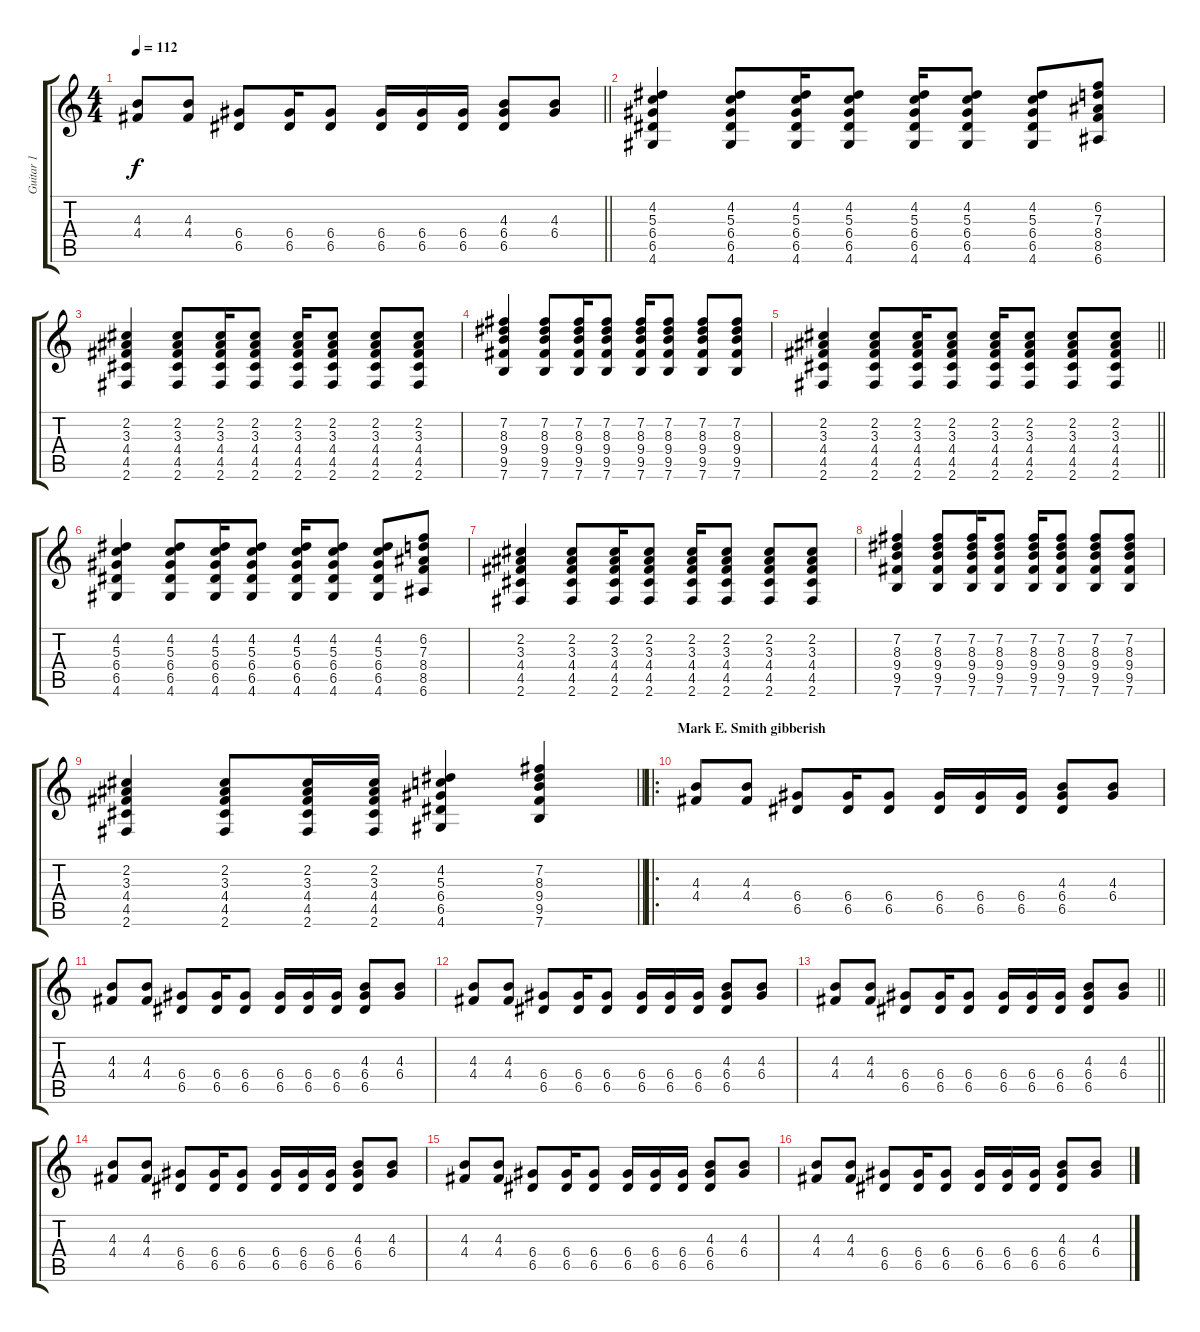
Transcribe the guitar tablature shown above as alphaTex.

\track ("Guitar 1" "Guitar 1") {instrument overdrivenguitar}
\staff {score tabs}
\tuning (E4 B3 G3 D3 A2 E2) {hide}
\ts (4 4)
\tempo 112
\clef g2
\barLineRight lightlight
\ks c
(4.3 4.4).8{dy f} (4.3 4.4).8 (6.4 6.5).8 (6.4 6.5).16 (6.4 6.5).8 (6.4 6.5).16 (6.4 6.5).16 (6.4 6.5).16 (4.3 6.4 6.5).8 (4.3 6.4).8 |
(4.2 5.3 6.4 6.5 4.6).4 (4.2 5.3 6.4 6.5 4.6).8 (4.2 5.3 6.4 6.5 4.6).16 (4.2 5.3 6.4 6.5 4.6).8 (4.2 5.3 6.4 6.5 4.6).16 (4.2 5.3 6.4 6.5 4.6).8 (4.2 5.3 6.4 6.5 4.6).8 (6.2 7.3 8.4 8.5 6.6).8 |
(2.2 3.3 4.4 4.5 2.6).4 (2.2 3.3 4.4 4.5 2.6).8 (2.2 3.3 4.4 4.5 2.6).16 (2.2 3.3 4.4 4.5 2.6).8 (2.2 3.3 4.4 4.5 2.6).16 (2.2 3.3 4.4 4.5 2.6).8 (2.2 3.3 4.4 4.5 2.6).8 (2.2 3.3 4.4 4.5 2.6).8 |
(7.2 8.3 9.4 9.5 7.6).4 (7.2 8.3 9.4 9.5 7.6).8 (7.2 8.3 9.4 9.5 7.6).16 (7.2 8.3 9.4 9.5 7.6).8 (7.2 8.3 9.4 9.5 7.6).16 (7.2 8.3 9.4 9.5 7.6).8 (7.2 8.3 9.4 9.5 7.6).8 (7.2 8.3 9.4 9.5 7.6).8 |
\barLineRight lightlight
(2.2 3.3 4.4 4.5 2.6).4 (2.2 3.3 4.4 4.5 2.6).8 (2.2 3.3 4.4 4.5 2.6).16 (2.2 3.3 4.4 4.5 2.6).8 (2.2 3.3 4.4 4.5 2.6).16 (2.2 3.3 4.4 4.5 2.6).8 (2.2 3.3 4.4 4.5 2.6).8 (2.2 3.3 4.4 4.5 2.6).8 |
(4.2 5.3 6.4 6.5 4.6).4 (4.2 5.3 6.4 6.5 4.6).8 (4.2 5.3 6.4 6.5 4.6).16 (4.2 5.3 6.4 6.5 4.6).8 (4.2 5.3 6.4 6.5 4.6).16 (4.2 5.3 6.4 6.5 4.6).8 (4.2 5.3 6.4 6.5 4.6).8 (6.2 7.3 8.4 8.5 6.6).8 |
(2.2 3.3 4.4 4.5 2.6).4 (2.2 3.3 4.4 4.5 2.6).8 (2.2 3.3 4.4 4.5 2.6).16 (2.2 3.3 4.4 4.5 2.6).8 (2.2 3.3 4.4 4.5 2.6).16 (2.2 3.3 4.4 4.5 2.6).8 (2.2 3.3 4.4 4.5 2.6).8 (2.2 3.3 4.4 4.5 2.6).8 |
(7.2 8.3 9.4 9.5 7.6).4 (7.2 8.3 9.4 9.5 7.6).8 (7.2 8.3 9.4 9.5 7.6).16 (7.2 8.3 9.4 9.5 7.6).8 (7.2 8.3 9.4 9.5 7.6).16 (7.2 8.3 9.4 9.5 7.6).8 (7.2 8.3 9.4 9.5 7.6).8 (7.2 8.3 9.4 9.5 7.6).8 |
\barLineRight lightlight
(2.2 3.3 4.4 4.5 2.6).4 (2.2 3.3 4.4 4.5 2.6).8 (2.2 3.3 4.4 4.5 2.6).16 (2.2 3.3 4.4 4.5 2.6).16 (4.2 5.3 6.4 6.5 4.6).4 (7.2 8.3 9.4 9.5 7.6).4 |
\ro
\section ("" "Mark E. Smith gibberish")
(4.3 4.4).8 (4.3 4.4).8 (6.4 6.5).8 (6.4 6.5).16 (6.4 6.5).8 (6.4 6.5).16 (6.4 6.5).16 (6.4 6.5).16 (4.3 6.4 6.5).8 (4.3 6.4).8 |
(4.3 4.4).8 (4.3 4.4).8 (6.4 6.5).8 (6.4 6.5).16 (6.4 6.5).8 (6.4 6.5).16 (6.4 6.5).16 (6.4 6.5).16 (4.3 6.4 6.5).8 (4.3 6.4).8 |
(4.3 4.4).8 (4.3 4.4).8 (6.4 6.5).8 (6.4 6.5).16 (6.4 6.5).8 (6.4 6.5).16 (6.4 6.5).16 (6.4 6.5).16 (4.3 6.4 6.5).8 (4.3 6.4).8 |
\barLineRight lightlight
(4.3 4.4).8 (4.3 4.4).8 (6.4 6.5).8 (6.4 6.5).16 (6.4 6.5).8 (6.4 6.5).16 (6.4 6.5).16 (6.4 6.5).16 (4.3 6.4 6.5).8 (4.3 6.4).8 |
(4.3 4.4).8 (4.3 4.4).8 (6.4 6.5).8 (6.4 6.5).16 (6.4 6.5).8 (6.4 6.5).16 (6.4 6.5).16 (6.4 6.5).16 (4.3 6.4 6.5).8 (4.3 6.4).8 |
(4.3 4.4).8 (4.3 4.4).8 (6.4 6.5).8 (6.4 6.5).16 (6.4 6.5).8 (6.4 6.5).16 (6.4 6.5).16 (6.4 6.5).16 (4.3 6.4 6.5).8 (4.3 6.4).8 |
(4.3 4.4).8 (4.3 4.4).8 (6.4 6.5).8 (6.4 6.5).16 (6.4 6.5).8 (6.4 6.5).16 (6.4 6.5).16 (6.4 6.5).16 (4.3 6.4 6.5).8 (4.3 6.4).8
